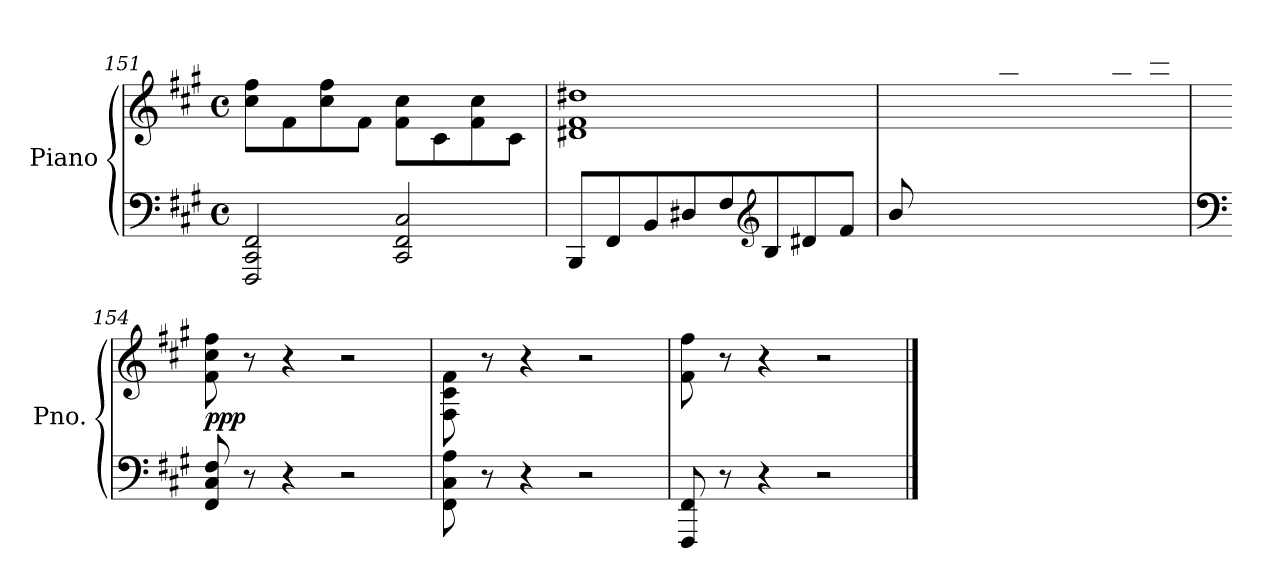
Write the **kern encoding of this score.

**kern	**kern	**dynam
*part1	*part1	*part1
*staff2	*staff1	*staff1/2
*I"Piano	*	*
*I'Pno.	*	*
*clefF4	*clefG2	*
*k[f#c#g#]	*k[f#c#g#]	*
*M4/4	*M4/4	*
*met(c)	*met(c)	*
=151	=151	=151
2FFF#/ 2CC#/ 2FF#/	8cc#\ 8ff#\L	.
.	8f#\	.
.	8cc#\ 8ff#\	.
.	8f#\J	.
2CC#/ 2FF#/ 2C#/	8f#\ 8cc#\L	.
.	8c#\	.
.	8f#\ 8cc#\	.
.	8c#\J	.
!!LO:PB:g=z
=152	=152	=152
8BBB/L	1d#X 1f# 1dd#X	.
8FF#/	.	.
8BB/	.	.
8D#X/	.	.
8F#/	.	.
*clefG2	*	*
8B/	.	.
8d#X/	.	.
8f#/J	.	.
=153	=153	=153
*	*^	*
8b/L	1ryy	8ryy	.
2..ryy	.	8dd#X\	.
.	.	8ff#\	.
.	.	8bb\	.
*	*8va	*	*
.	.	8ddd#X\	.
.	.	8fff#\	.
.	.	8bbb\	.
.	.	8dddd#X\J	.
*	*v	*v	*
=154	=154	=154
*clefF4	*	*
*	*^	*
!	!	!	!LO:DY:b
*	*v	*v	*
8FF#/ 8C#/ 8F#/	8ff#\ 8ccc#\ 8fff#\	ppp
8r	8r	.
4r	4r	.
2r	2r	.
=155	=155	=155
*X8va	*	*
8FF#\ 8C#\ 8A\	8f#\ 8cc#\ 8ff#\	.
8r	8r	.
4r	4r	.
2r	2r	.
=156	=156	=156
8FFF#/ 8FF#/	8ff#\ 8fff#\	.
8r	8r	.
4r	4r	.
2r	2r	.
==	==	==
*-	*-	*-
